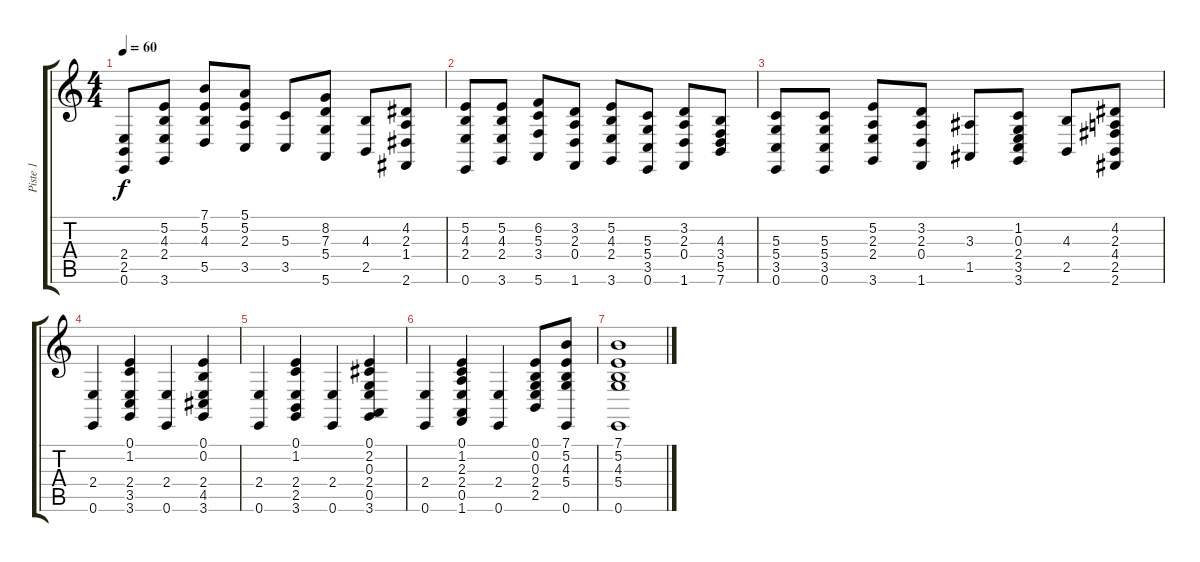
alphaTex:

\track ("Piste 1" "Piste 1") {instrument brightacousticpiano}
\staff {score tabs}
\tuning (E4 B3 G3 D3 A2 E2) {hide}
\ts (4 4)
\tempo 60
\clef g2
\ks c
(2.4 2.5 0.6).8{dy f} (5.2 4.3 2.4 3.6).8 (7.1 5.2 4.3 5.5).8 (5.1 5.2 2.3 3.5).8 (5.3 3.5).8 (8.2 7.3 5.4 5.6).8 (4.3 2.5).8 (4.2 2.3 1.4 2.6).8 |
(5.2 4.3 2.4 0.6).8 (5.2 4.3 2.4 3.6).8 (6.2 5.3 3.4 5.6).8 (3.2 2.3 0.4 1.6).8 (5.2 4.3 2.4 3.6).8 (5.3 5.4 3.5 0.6).8 (3.2 2.3 0.4 1.6).8 (4.3 3.4 5.5 7.6).8 |
(5.3 5.4 3.5 0.6).8 (5.3 5.4 3.5 0.6).8 (5.2 2.3 2.4 3.6).8 (3.2 2.3 0.4 1.6).8 (3.3 1.5).8 (1.2 0.3 2.4 3.5 3.6).8 (4.3 2.5).8 (4.2 2.3 4.4 2.5 2.6).8 |
(2.4 0.6).4 (0.1 1.2 2.4 3.5 3.6).4 (2.4 0.6).4 (0.1 0.2 2.4 4.5 3.6).4 |
(2.4 0.6).4 (0.1 1.2 2.4 2.5 3.6).4 (2.4 0.6).4 (0.1 2.2 0.3 2.4 0.5 3.6).4 |
(2.4 0.6).4 (0.1 1.2 2.3 2.4 0.5 1.6).4 (2.4 0.6).4 (0.1 0.2 0.3 2.4 2.5).8 (7.1 5.2 4.3 5.4 0.6).8 |
(7.1 5.2 4.3 5.4 0.6).1
